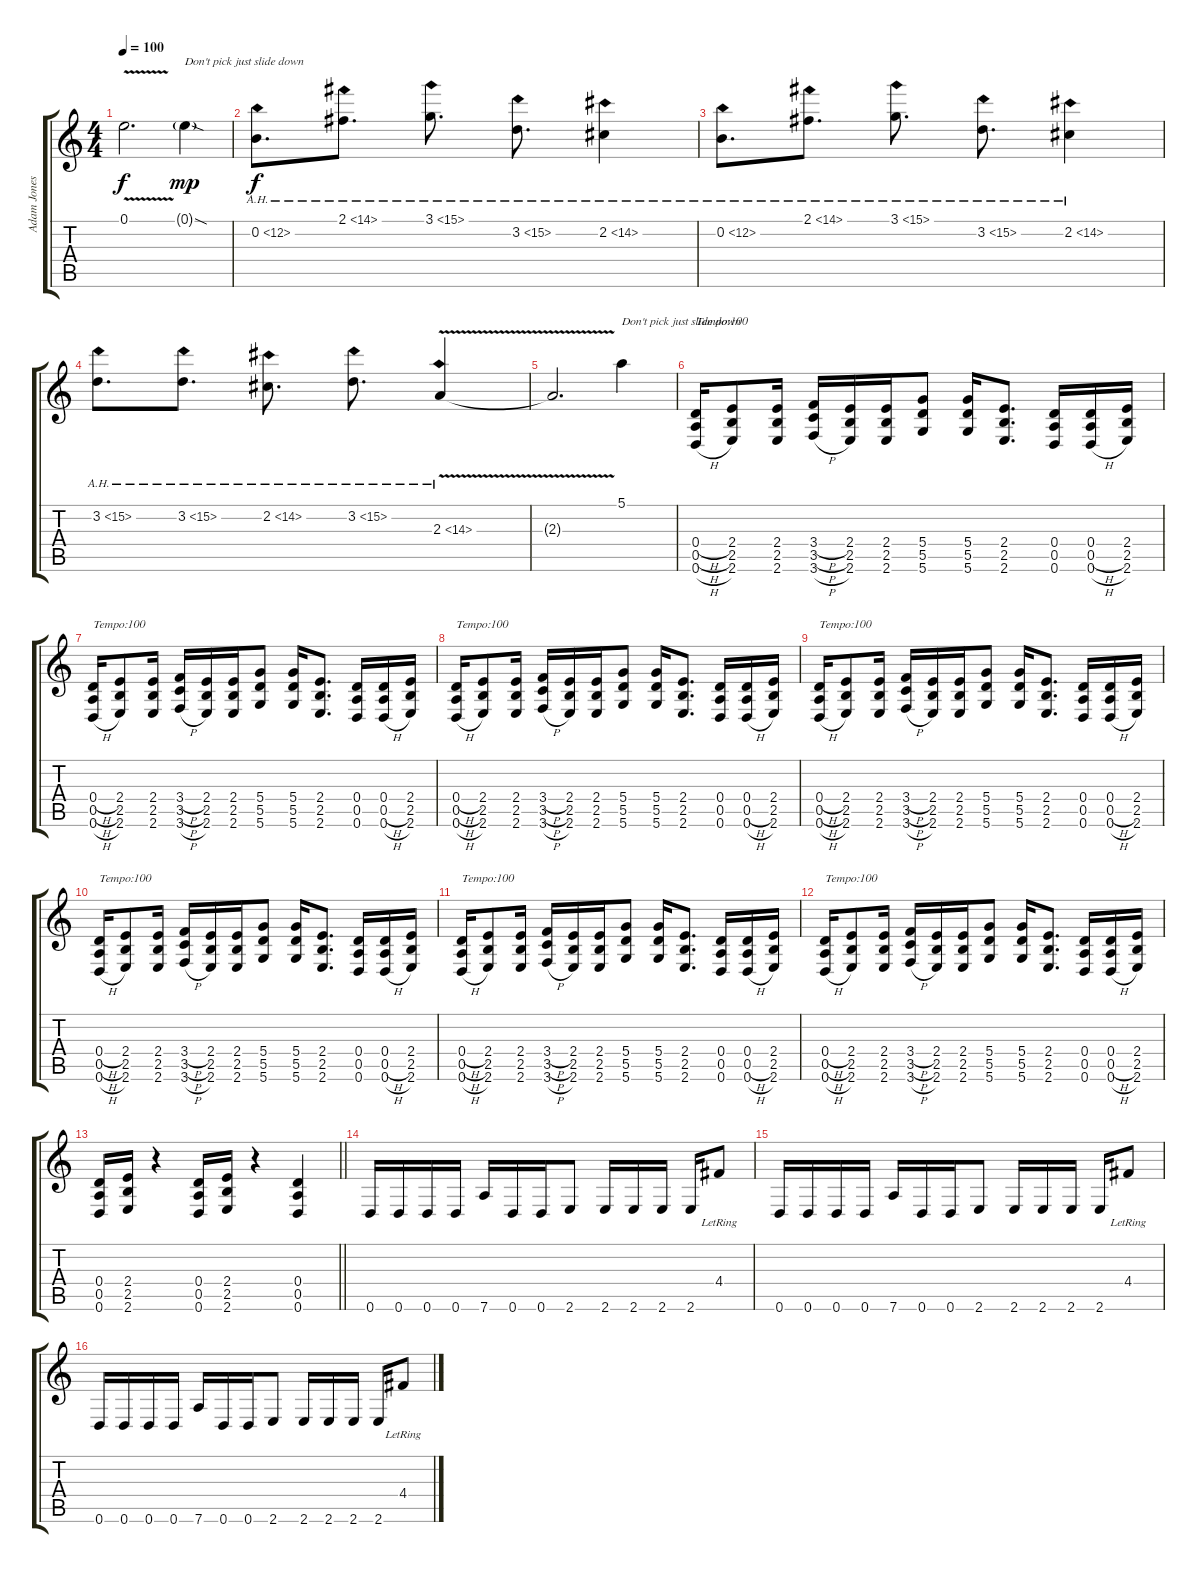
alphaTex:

\track ("Adam Jones" "Adam Jones") {instrument distortionguitar}
\staff {score tabs}
\tuning (E4 B3 G3 D3 A2 D2) {hide}
\ts (4 4)
\tempo 100
\clef g2
\ks c
0.1{v}.2{d dy f} 0.1{sod g}.4{txt "Don't pick just slide down" dy mp} |
0.2{ah 12}.8{d dy f} 2.1{ah 12}.8{d} 3.1{ah 12}.8{d} 3.2{ah 12}.8{d} 2.2{ah 12}.4 |
0.2{ah 12}.8{d} 2.1{ah 12}.8{d} 3.1{ah 12}.8{d} 3.2{ah 12}.8{d} 2.2{ah 12}.4 |
3.2{ah 12}.8{d} 3.2{ah 12}.8{d} 2.2{ah 12}.8{d} 3.2{ah 12}.8{d} 2.3{ah 12 v}.4 |
2.3{t}.2{d} 5.1.4{txt "Don't pick just slide down"} |
(0.4{h} 0.5{h} 0.6{h}).16{txt "Tempo:100"} (2.4 2.5 2.6).8 (2.4 2.5 2.6).16 (3.4{h} 3.5{h} 3.6{h}).16 (2.4 2.5 2.6).16 (2.4 2.5 2.6).16 (5.4 5.5 5.6).8 (5.4 5.5 5.6).16 (2.4 2.5 2.6).8{d} (0.4 0.5 0.6).16 (0.4 0.5{h} 0.6{h}).16 (2.4 2.5 2.6).16 |
(0.4{h} 0.5{h} 0.6{h}).16{txt "Tempo:100"} (2.4 2.5 2.6).8 (2.4 2.5 2.6).16 (3.4{h} 3.5{h} 3.6{h}).16 (2.4 2.5 2.6).16 (2.4 2.5 2.6).16 (5.4 5.5 5.6).8 (5.4 5.5 5.6).16 (2.4 2.5 2.6).8{d} (0.4 0.5 0.6).16 (0.4 0.5{h} 0.6{h}).16 (2.4 2.5 2.6).16 |
(0.4{h} 0.5{h} 0.6{h}).16{txt "Tempo:100"} (2.4 2.5 2.6).8 (2.4 2.5 2.6).16 (3.4{h} 3.5{h} 3.6{h}).16 (2.4 2.5 2.6).16 (2.4 2.5 2.6).16 (5.4 5.5 5.6).8 (5.4 5.5 5.6).16 (2.4 2.5 2.6).8{d} (0.4 0.5 0.6).16 (0.4 0.5{h} 0.6{h}).16 (2.4 2.5 2.6).16 |
(0.4{h} 0.5{h} 0.6{h}).16{txt "Tempo:100"} (2.4 2.5 2.6).8 (2.4 2.5 2.6).16 (3.4{h} 3.5{h} 3.6{h}).16 (2.4 2.5 2.6).16 (2.4 2.5 2.6).16 (5.4 5.5 5.6).8 (5.4 5.5 5.6).16 (2.4 2.5 2.6).8{d} (0.4 0.5 0.6).16 (0.4 0.5{h} 0.6{h}).16 (2.4 2.5 2.6).16 |
(0.4{h} 0.5{h} 0.6{h}).16{txt "Tempo:100"} (2.4 2.5 2.6).8 (2.4 2.5 2.6).16 (3.4{h} 3.5{h} 3.6{h}).16 (2.4 2.5 2.6).16 (2.4 2.5 2.6).16 (5.4 5.5 5.6).8 (5.4 5.5 5.6).16 (2.4 2.5 2.6).8{d} (0.4 0.5 0.6).16 (0.4 0.5{h} 0.6{h}).16 (2.4 2.5 2.6).16 |
(0.4{h} 0.5{h} 0.6{h}).16{txt "Tempo:100"} (2.4 2.5 2.6).8 (2.4 2.5 2.6).16 (3.4{h} 3.5{h} 3.6{h}).16 (2.4 2.5 2.6).16 (2.4 2.5 2.6).16 (5.4 5.5 5.6).8 (5.4 5.5 5.6).16 (2.4 2.5 2.6).8{d} (0.4 0.5 0.6).16 (0.4 0.5{h} 0.6{h}).16 (2.4 2.5 2.6).16 |
(0.4{h} 0.5{h} 0.6{h}).16{txt "Tempo:100"} (2.4 2.5 2.6).8 (2.4 2.5 2.6).16 (3.4{h} 3.5{h} 3.6{h}).16 (2.4 2.5 2.6).16 (2.4 2.5 2.6).16 (5.4 5.5 5.6).8 (5.4 5.5 5.6).16 (2.4 2.5 2.6).8{d} (0.4 0.5 0.6).16 (0.4 0.5{h} 0.6{h}).16 (2.4 2.5 2.6).16 |
\barLineRight lightlight
(0.4 0.5 0.6).16 (2.4 2.5 2.6).16 r.4 (0.4 0.5 0.6).16 (2.4 2.5 2.6).16 r.4 (0.4 0.5 0.6).4 |
0.6.16 0.6.16 0.6.16 0.6.16 7.6.16 0.6.16 0.6.16 2.6.8 2.6.16 2.6.16 2.6.16 2.6.16 4.4{lr}.8 |
0.6.16 0.6.16 0.6.16 0.6.16 7.6.16 0.6.16 0.6.16 2.6.8 2.6.16 2.6.16 2.6.16 2.6.16 4.4{lr}.8 |
0.6.16 0.6.16 0.6.16 0.6.16 7.6.16 0.6.16 0.6.16 2.6.8 2.6.16 2.6.16 2.6.16 2.6.16 4.4{lr}.8
